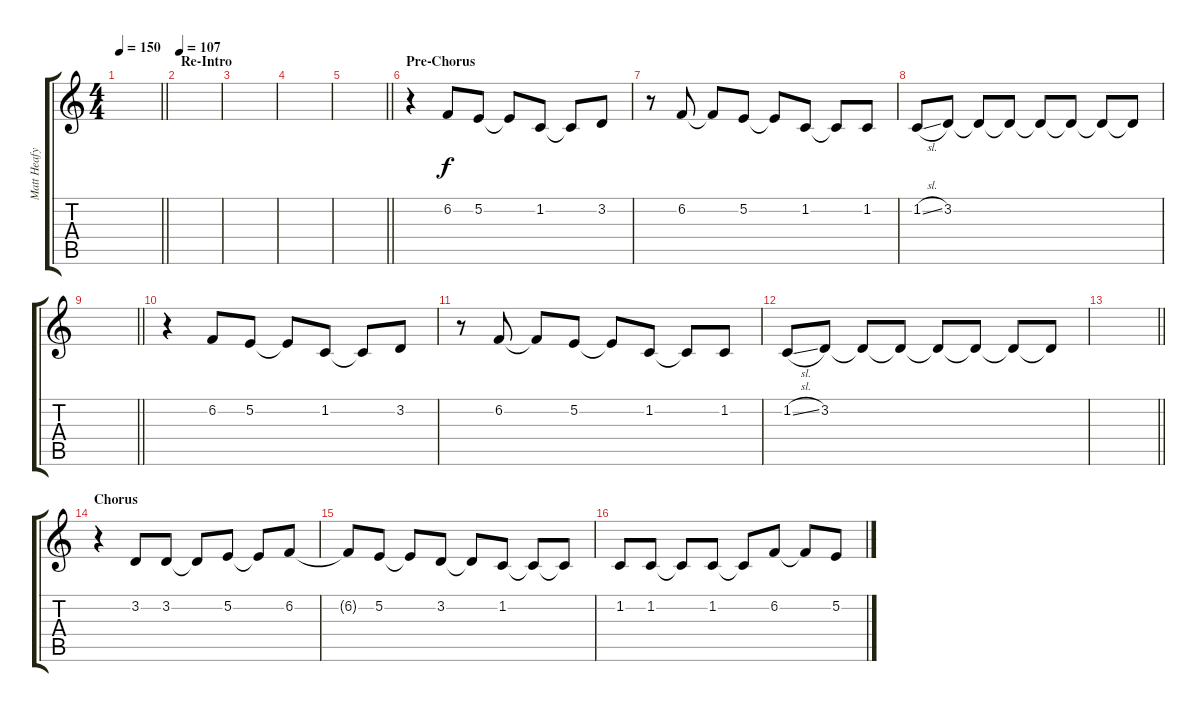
\track ("Matt Heafy Vocals" "Matt Heafy") {instrument lead2sawtooth}
\staff {score tabs}
\tuning (E4 B3 G3 D3 A2 D2) {hide}
\ts (4 4)
\tempo 150
\clef g2
\barLineRight lightlight
\ks c
|
\section ("" "Re-Intro")
\tempo 107
|
|
|
\barLineRight lightlight
|
\section ("" "Pre-Chorus")
r.4 6.2.8 5.2.8 5.2{t}.8 1.2.8 1.2{t}.8 3.2.8 |
r.8 6.2.8 6.2{t}.8 5.2.8 5.2{t}.8 1.2.8 1.2{t}.8 1.2.8 |
1.2{sl}.8 3.2.8 3.2{t}.8 3.2{t}.8 3.2{t}.8 3.2{t}.8 3.2{t}.8 3.2{t}.8 |
\barLineRight lightlight
|
r.4 6.2.8 5.2.8 5.2{t}.8 1.2.8 1.2{t}.8 3.2.8 |
r.8 6.2.8 6.2{t}.8 5.2.8 5.2{t}.8 1.2.8 1.2{t}.8 1.2.8 |
1.2{sl}.8 3.2.8 3.2{t}.8 3.2{t}.8 3.2{t}.8 3.2{t}.8 3.2{t}.8 3.2{t}.8 |
\barLineRight lightlight
|
\section ("" "Chorus")
r.4 3.2.8 3.2.8 3.2{t}.8 5.2.8 5.2{t}.8 6.2.8 |
6.2{t}.8 5.2.8 5.2{t}.8 3.2.8 3.2{t}.8 1.2.8 1.2{t}.8 1.2{t}.8 |
1.2.8 1.2.8 1.2{t}.8 1.2.8 1.2{t}.8 6.2.8 6.2{t}.8 5.2.8
